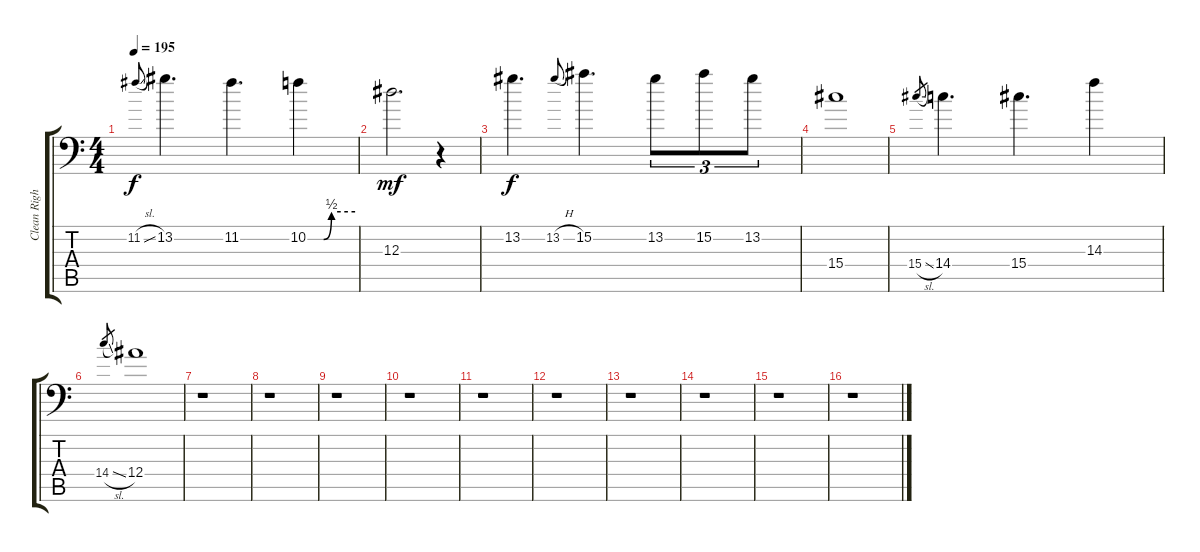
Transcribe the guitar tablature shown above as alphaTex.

\track ("Clean Right" "Clean Righ") {instrument electricguitarclean}
\staff {score tabs}
\tuning (C4 G3 Eb3 Bb2 F2 Bb1) {hide}
\ts (4 4)
\tempo 195
\clef f4
\ks c
11.2{sl}.8{gr onbeat dy f} 13.2.4{d} 11.2.4{d} 10.2{be (custom 0 0 20 0 30 2 60 2)}.4 |
12.3.2{d dy mf} r.4 |
13.2.4{d dy f} 13.2{h}.8{gr onbeat} 15.2.4{d} 13.2.8{tu (3 2)} 15.2.8{tu (3 2)} 13.2.8{tu (3 2)} |
15.4.1 |
15.4{sl}.8{gr} 14.4.4{d} 15.4.4{d} 14.3.4 |
14.4{sl}.8{gr} 12.4.1 |
r.1 |
r.1 |
r.1 |
r.1 |
r.1 |
r.1 |
r.1 |
r.1 |
r.1 |
r.1
